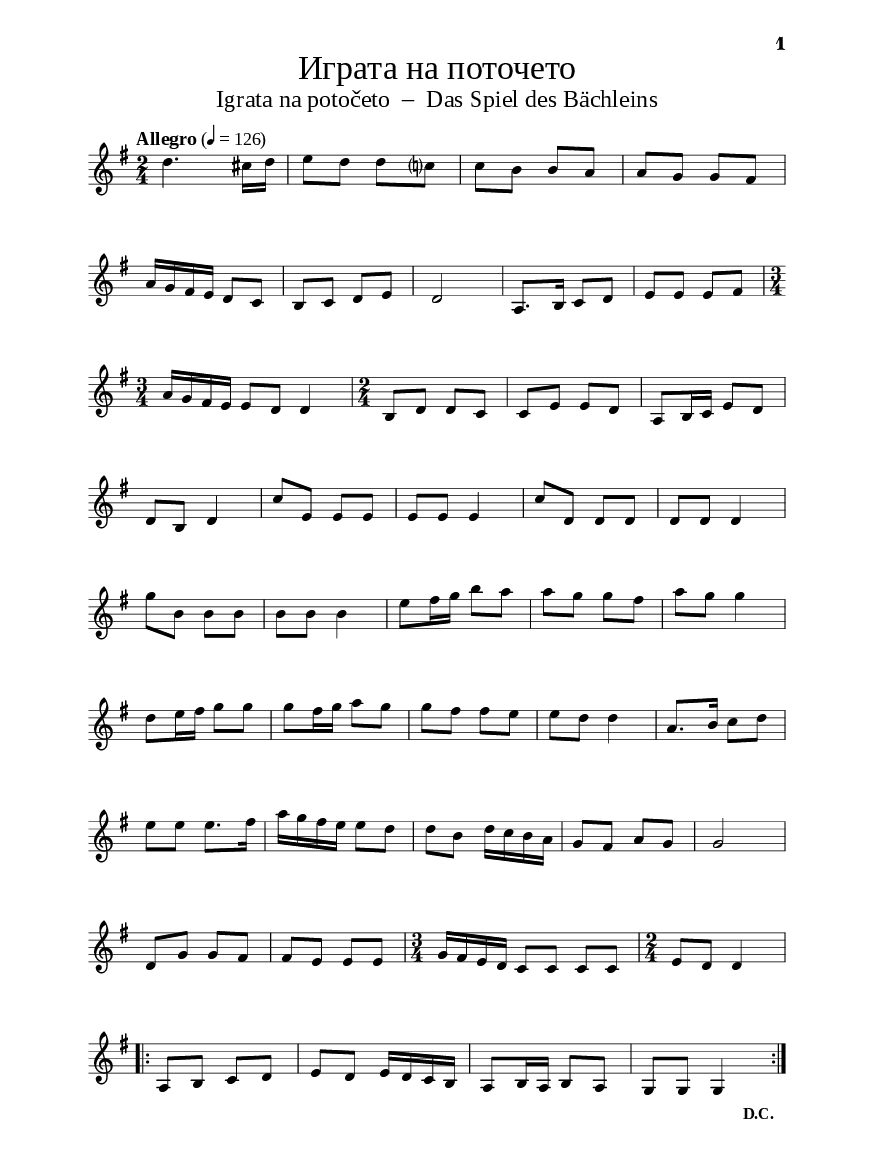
\version "2.24.3"

% include paper part and global functions
\include "include/globals.ily"

\bookpart {
  \label #'ref172
  \tocItem \markup "Играта на поточето – Igrata na potočeto"
  \include "include/bookpart-paper.ily"

  \score {
    \include "include/score-layout.ily"

    \new Voice \absolute {
      \clef treble
      \key g \major
      \time 2/4
      \tempoFunc "Allegro" 4 "126"
      %\autoBeamOff
      d''4. cis''16 d''16 | % 2
      e''8 d''8 d''8 c''?8 | % 3
      c''8 b'8 b'8 a'8 | % 4
      a'8 g'8 g'8 fis'8 \break | % 5
      a'16 g'16 fis'16 e'16 d'8 c'8 | % 6
      b8 c'8 d'8 e'8 | % 7
      d'2 | % 8
      a8. b16 c'8 d'8 | % 9
      e'8 e'8 e'8 fis'8 \break

      \time 3/4  a'16 g'16 fis'16 e'16 e'8 d'8 d'4 | % 11
      \time 2/4  b8 d'8 d'8 c'8 | % 12
      c'8 e'8 e'8 d'8 | % 13
      a8 b16 c'16 e'8 d'8 \break | % 14
      d'8 b8 d'4 | % 15
      c''8 e'8 e'8 e'8 | % 16
      e'8 e'8 e'4 | % 17
      c''8 d'8 d'8 d'8 | % 18
      d'8 d'8 d'4 \break | % 19
      g''8 b'8 b'8 b'8 |
      b'8 b'8 b'4 | % 21
      e''8 fis''16 g''16 b''8 a''8 | % 22
      a''8 g''8 g''8 fis''8 | % 23
      a''8 g''8 g''4 \break | % 24
      d''8 e''16 fis''16 g''8 g''8 | % 25
      g''8 fis''16 g''16 a''8 g''8 | % 26
      g''8 fis''8 fis''8 e''8 | % 27
      e''8 d''8 d''4 | % 28
      a'8. b'16 c''8 d''8 \break | % 29
      e''8 e''8 e''8. fis''16 |
      a''16 g''16 fis''16 e''16 e''8 d''8 | % 31
      d''8 b'8 d''16 c''16 b'16 a'16 | % 32
      g'8 fis'8 a'8 g'8 | % 33
      g'2 \break | % 34
      d'8 g'8 g'8 fis'8 | % 35
      fis'8 e'8 e'8 e'8 | % 36
      \time 3/4  g'16 fis'16 e'16 d'16 \autoBeamOff c'8 [c'8] c'8 [c'8] | \autoBeamOn % 37
      \time 2/4  e'8 d'8 d'4 \break | % 38
      \bar ".|:-|"
      a8 b8 c'8 d'8 | % 39
      e'8 d'8 e'16 d'16 c'16 b16 |
      a8 b16 a16 b8 a8 | % 41
      g8 g8 g4
      \bar ":|."
    }

    %\addlyrics {}
    %\addlyrics {}

    \header {
      title = \titleFunc "Играта на поточето" "Igrata na potočeto  –  Das Spiel des Bächleins"
    }

    \midi{}

  } % score

  %\markup \empty-one
  \markup \dc-one "D.C."

  % include foreign translation(s) of the song
  % \include "../../lyrics/de/000_empty_template_lyrics_de.ly"

} % bookpart

% Più mosso
%
